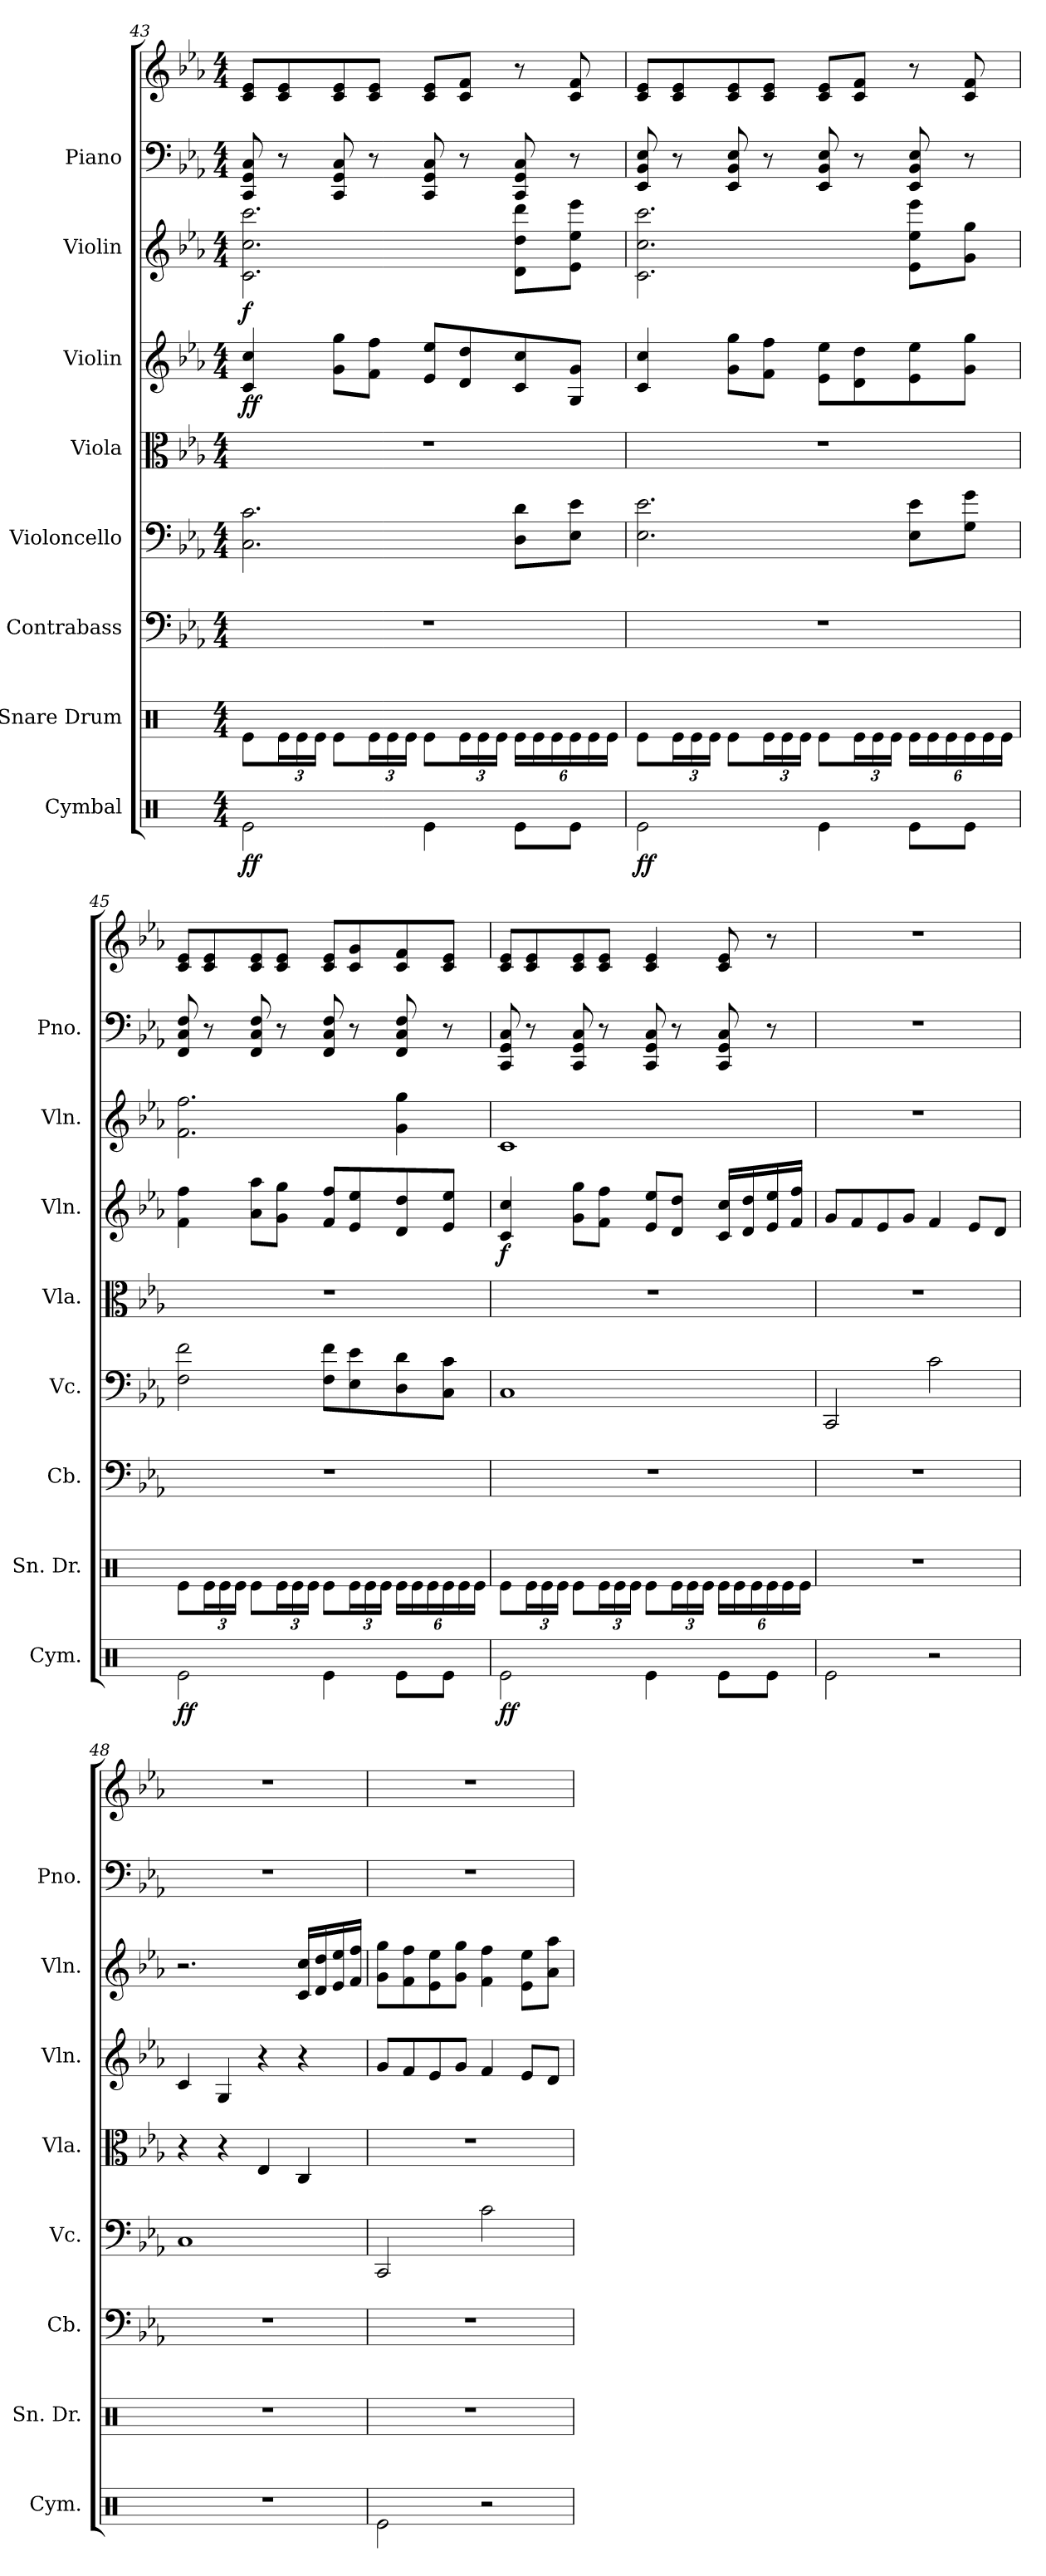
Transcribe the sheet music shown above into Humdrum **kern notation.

**kern	**dynam	**kern	**kern	**kern	**kern	**kern	**dynam	**kern	**dynam	**kern	**kern
*part8	*part8	*part7	*part6	*part5	*part4	*part3	*part3	*part2	*part2	*part1	*part1
*staff9	*staff9	*staff8	*staff7	*staff6	*staff5	*staff4	*staff4	*staff3	*staff3	*staff2	*staff1
*I"Cymbal	*	*I"Snare Drum	*I"Contrabass	*I"Violoncello	*I"Viola	*I"Violin	*	*I"Violin	*	*I"Piano	*
*I'Cym.	*	*I'Sn. Dr.	*I'Cb.	*I'Vc.	*I'Vla.	*I'Vln.	*	*I'Vln.	*	*I'Pno.	*
!!LO:LB:g=z
*clefX	*	*clefX	*clefF4	*clefF4	*clefC3	*clefG2	*	*clefG2	*	*clefF4	*clefG2
*	*	*	*ITrd7c12	*	*	*	*	*	*	*	*
*k[]	*	*k[]	*k[b-e-a-]	*k[b-e-a-]	*k[b-e-a-]	*k[b-e-a-]	*	*k[b-e-a-]	*	*k[b-e-a-]	*k[b-e-a-]
*M4/4	*	*M4/4	*M4/4	*M4/4	*M4/4	*M4/4	*	*M4/4	*	*M4/4	*M4/4
=43	=43	=43	=43	=43	=43	=43	=43	=43	=43	=43	=43
!	!LO:DY:b	!	!	!	!	!	!LO:DY:b	!	!LO:DY:b	!	!
2Re\	ff	8Re\L	1r	2.C\ 2.c\	1r	4c/ 4cc/	ff	2.c\ 2.cc\ 2.ccc\	f	8CC/ 8GG/ 8C/	8c/ 8e-/L
*	*	*Xbrackettup	*	*	*	*	*	*	*	*	*
.	.	24Re\L	.	.	.	.	.	.	.	8r	8c/ 8e-/
.	.	24Re\	.	.	.	.	.	.	.	.	.
.	.	24Re\JJ	.	.	.	.	.	.	.	.	.
.	.	8Re\L	.	.	.	8g\ 8gg\L	.	.	.	8CC/ 8GG/ 8C/	8c/ 8e-/
.	.	24Re\L	.	.	.	8f\ 8ff\J	.	.	.	8r	8c/ 8e-/J
.	.	24Re\	.	.	.	.	.	.	.	.	.
.	.	24Re\JJ	.	.	.	.	.	.	.	.	.
4Re\	.	8Re\L	.	.	.	8e-/ 8ee-/L	.	.	.	8CC/ 8GG/ 8C/	8c/ 8e-/L
.	.	24Re\L	.	.	.	8d/ 8dd/	.	.	.	8r	8c/ 8f/J
.	.	24Re\	.	.	.	.	.	.	.	.	.
.	.	24Re\JJ	.	.	.	.	.	.	.	.	.
8Re\L	.	24Re\LL	.	8D\ 8d\L	.	8c/ 8cc/	.	8d\ 8dd\ 8ddd\L	.	8CC/ 8GG/ 8C/	8r
.	.	24Re\	.	.	.	.	.	.	.	.	.
.	.	24Re\	.	.	.	.	.	.	.	.	.
8Re\J	.	24Re\	.	8E-\ 8e-\J	.	8G/ 8g/J	.	8e-\ 8ee-\ 8eee-\J	.	8r	8c/ 8f/
.	.	24Re\	.	.	.	.	.	.	.	.	.
.	.	24Re\JJ	.	.	.	.	.	.	.	.	.
=44	=44	=44	=44	=44	=44	=44	=44	=44	=44	=44	=44
!	!LO:DY:b	!	!	!	!	!	!	!	!	!	!
2Re\	ff	8Re\L	1r	2.E-\ 2.e-\	1r	4c/ 4cc/	.	2.c\ 2.cc\ 2.ccc\	.	8EE-/ 8BB-/ 8E-/	8c/ 8e-/L
.	.	24Re\L	.	.	.	.	.	.	.	8r	8c/ 8e-/
.	.	24Re\	.	.	.	.	.	.	.	.	.
.	.	24Re\JJ	.	.	.	.	.	.	.	.	.
.	.	8Re\L	.	.	.	8g\ 8gg\L	.	.	.	8EE-/ 8BB-/ 8E-/	8c/ 8e-/
.	.	24Re\L	.	.	.	8f\ 8ff\J	.	.	.	8r	8c/ 8e-/J
.	.	24Re\	.	.	.	.	.	.	.	.	.
.	.	24Re\JJ	.	.	.	.	.	.	.	.	.
4Re\	.	8Re\L	.	.	.	8e-\ 8ee-\L	.	.	.	8EE-/ 8BB-/ 8E-/	8c/ 8e-/L
.	.	24Re\L	.	.	.	8d\ 8dd\	.	.	.	8r	8c/ 8f/J
.	.	24Re\	.	.	.	.	.	.	.	.	.
.	.	24Re\JJ	.	.	.	.	.	.	.	.	.
8Re\L	.	24Re\LL	.	8E-\ 8e-\L	.	8e-\ 8ee-\	.	8e-\ 8ee-\ 8eee-\L	.	8EE-/ 8BB-/ 8E-/	8r
.	.	24Re\	.	.	.	.	.	.	.	.	.
.	.	24Re\	.	.	.	.	.	.	.	.	.
8Re\J	.	24Re\	.	8G\ 8g\J	.	8g\ 8gg\J	.	8g\ 8gg\J	.	8r	8c/ 8f/
.	.	24Re\	.	.	.	.	.	.	.	.	.
.	.	24Re\JJ	.	.	.	.	.	.	.	.	.
=45	=45	=45	=45	=45	=45	=45	=45	=45	=45	=45	=45
!	!LO:DY:b	!	!	!	!	!	!	!	!	!	!
2Re\	ff	8Re\L	1r	2F\ 2f\	1r	4f\ 4ff\	.	2.f\ 2.ff\	.	8FF/ 8C/ 8F/	8c/ 8e-/L
.	.	24Re\L	.	.	.	.	.	.	.	8r	8c/ 8e-/
.	.	24Re\	.	.	.	.	.	.	.	.	.
.	.	24Re\JJ	.	.	.	.	.	.	.	.	.
.	.	8Re\L	.	.	.	8a-\ 8aa-\L	.	.	.	8FF/ 8C/ 8F/	8c/ 8e-/
.	.	24Re\L	.	.	.	8g\ 8gg\J	.	.	.	8r	8c/ 8e-/J
.	.	24Re\	.	.	.	.	.	.	.	.	.
.	.	24Re\JJ	.	.	.	.	.	.	.	.	.
4Re\	.	8Re\L	.	8F\ 8f\L	.	8f/ 8ff/L	.	.	.	8FF/ 8C/ 8F/	8c/ 8e-/L
.	.	24Re\L	.	8E-\ 8e-\	.	8e-/ 8ee-/	.	.	.	8r	8c/ 8g/
.	.	24Re\	.	.	.	.	.	.	.	.	.
.	.	24Re\JJ	.	.	.	.	.	.	.	.	.
8Re\L	.	24Re\LL	.	8D\ 8d\	.	8d/ 8dd/	.	4g\ 4gg\	.	8FF/ 8C/ 8F/	8c/ 8f/
.	.	24Re\	.	.	.	.	.	.	.	.	.
.	.	24Re\	.	.	.	.	.	.	.	.	.
8Re\J	.	24Re\	.	8C\ 8c\J	.	8e-/ 8ee-/J	.	.	.	8r	8c/ 8e-/J
.	.	24Re\	.	.	.	.	.	.	.	.	.
.	.	24Re\JJ	.	.	.	.	.	.	.	.	.
!!LO:PB:g=z
=46	=46	=46	=46	=46	=46	=46	=46	=46	=46	=46	=46
!	!LO:DY:b	!	!	!	!	!	!LO:DY:b	!	!	!	!
2Re\	ff	8Re\L	1r	1C	1r	4c/ 4cc/	f	1c	.	8CC/ 8GG/ 8C/	8c/ 8e-/L
.	.	24Re\L	.	.	.	.	.	.	.	8r	8c/ 8e-/
.	.	24Re\	.	.	.	.	.	.	.	.	.
.	.	24Re\JJ	.	.	.	.	.	.	.	.	.
.	.	8Re\L	.	.	.	8g\ 8gg\L	.	.	.	8CC/ 8GG/ 8C/	8c/ 8e-/
.	.	24Re\L	.	.	.	8f\ 8ff\J	.	.	.	8r	8c/ 8e-/J
.	.	24Re\	.	.	.	.	.	.	.	.	.
.	.	24Re\JJ	.	.	.	.	.	.	.	.	.
4Re\	.	8Re\L	.	.	.	8e-/ 8ee-/L	.	.	.	8CC/ 8GG/ 8C/	4c/ 4e-/
.	.	24Re\L	.	.	.	8d/ 8dd/J	.	.	.	8r	.
.	.	24Re\	.	.	.	.	.	.	.	.	.
.	.	24Re\JJ	.	.	.	.	.	.	.	.	.
8Re\L	.	24Re\LL	.	.	.	16c/ 16cc/LL	.	.	.	8CC/ 8GG/ 8C/	8c/ 8e-/
.	.	24Re\	.	.	.	.	.	.	.	.	.
.	.	.	.	.	.	16d/ 16dd/	.	.	.	.	.
.	.	24Re\	.	.	.	.	.	.	.	.	.
8Re\J	.	24Re\	.	.	.	16e-/ 16ee-/	.	.	.	8r	8r
.	.	24Re\	.	.	.	.	.	.	.	.	.
.	.	.	.	.	.	16f/ 16ff/JJ	.	.	.	.	.
.	.	24Re\JJ	.	.	.	.	.	.	.	.	.
=47	=47	=47	=47	=47	=47	=47	=47	=47	=47	=47	=47
2Re\	.	1r	1r	2CC/	1r	8g/L	.	1r	.	1r	1r
.	.	.	.	.	.	8f/	.	.	.	.	.
.	.	.	.	.	.	8e-/	.	.	.	.	.
.	.	.	.	.	.	8g/J	.	.	.	.	.
2r	.	.	.	2c\	.	4f/	.	.	.	.	.
.	.	.	.	.	.	8e-/L	.	.	.	.	.
.	.	.	.	.	.	8d/J	.	.	.	.	.
=48	=48	=48	=48	=48	=48	=48	=48	=48	=48	=48	=48
1r	.	1r	1r	1C	4r	4c/	.	2.r	.	1r	1r
.	.	.	.	.	4r	4G/	.	.	.	.	.
.	.	.	.	.	4E-/	4r	.	.	.	.	.
.	.	.	.	.	4C/	4r	.	16c/ 16cc/LL	.	.	.
.	.	.	.	.	.	.	.	16d/ 16dd/	.	.	.
.	.	.	.	.	.	.	.	16e-/ 16ee-/	.	.	.
.	.	.	.	.	.	.	.	16f/ 16ff/JJ	.	.	.
=49	=49	=49	=49	=49	=49	=49	=49	=49	=49	=49	=49
2Re\	.	1r	1r	2CC/	1r	8g/L	.	8g\ 8gg\L	.	1r	1r
.	.	.	.	.	.	8f/	.	8f\ 8ff\	.	.	.
.	.	.	.	.	.	8e-/	.	8e-\ 8ee-\	.	.	.
.	.	.	.	.	.	8g/J	.	8g\ 8gg\J	.	.	.
2r	.	.	.	2c\	.	4f/	.	4f\ 4ff\	.	.	.
.	.	.	.	.	.	8e-/L	.	8e-\ 8ee-\L	.	.	.
.	.	.	.	.	.	8d/J	.	8a-\ 8aa-\J	.	.	.
=	=	=	=	=	=	=	=	=	=	=	=
*-	*-	*-	*-	*-	*-	*-	*-	*-	*-	*-	*-
